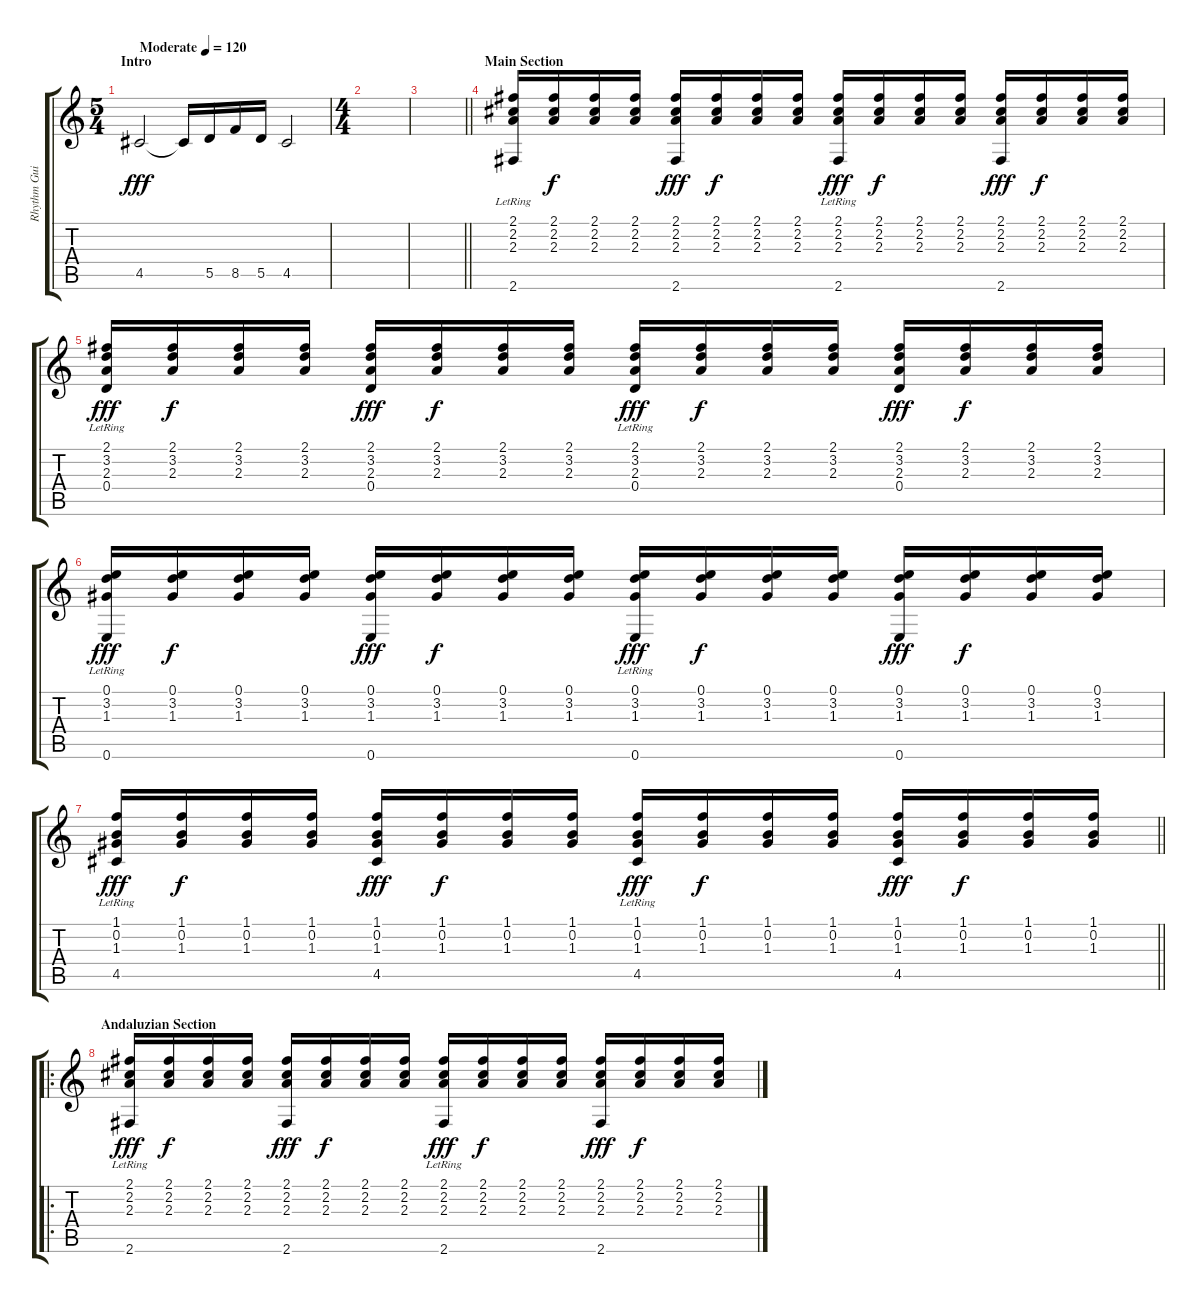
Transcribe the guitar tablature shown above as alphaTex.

\track ("Rhythm Guitar" "Rhythm Gui") {instrument acousticguitarnylon}
\staff {score tabs}
\tuning (E4 B3 G3 D3 A2 E2) {hide}
\ts (5 4)
\section ("" "Intro")
\tempo (120 "Moderate")
\clef g2
\ks c
4.5.2{dy fff instrument acousticguitarnylon} 4.5{t}.16 5.5.16 8.5.16 5.5.16 4.5.2 |
\ts (4 4)
|
\barLineRight lightlight
|
\section ("" "Main Section")
(2.1 2.2 2.3 2.6{lr}).16 (2.1 2.2 2.3).16{dy f} (2.1 2.2 2.3).16 (2.1 2.2 2.3).16 (2.1 2.2 2.3 2.6).16{dy fff} (2.1 2.2 2.3).16{dy f} (2.1 2.2 2.3).16 (2.1 2.2 2.3).16 (2.1 2.2 2.3 2.6{lr}).16{dy fff} (2.1 2.2 2.3).16{dy f} (2.1 2.2 2.3).16 (2.1 2.2 2.3).16 (2.1 2.2 2.3 2.6).16{dy fff} (2.1 2.2 2.3).16{dy f} (2.1 2.2 2.3).16 (2.1 2.2 2.3).16 |
(2.1 3.2 2.3 0.4{lr}).16{dy fff} (2.1 3.2 2.3).16{dy f} (2.1 3.2 2.3).16 (2.1 3.2 2.3).16 (2.1 3.2 2.3 0.4).16{dy fff} (2.1 3.2 2.3).16{dy f} (2.1 3.2 2.3).16 (2.1 3.2 2.3).16 (2.1 3.2 2.3 0.4{lr}).16{dy fff} (2.1 3.2 2.3).16{dy f} (2.1 3.2 2.3).16 (2.1 3.2 2.3).16 (2.1 3.2 2.3 0.4).16{dy fff} (2.1 3.2 2.3).16{dy f} (2.1 3.2 2.3).16 (2.1 3.2 2.3).16 |
(0.1 3.2 1.3 0.6{lr}).16{dy fff} (0.1 3.2 1.3).16{dy f} (0.1 3.2 1.3).16 (0.1 3.2 1.3).16 (0.1 3.2 1.3 0.6).16{dy fff} (0.1 3.2 1.3).16{dy f} (0.1 3.2 1.3).16 (0.1 3.2 1.3).16 (0.1 3.2 1.3 0.6{lr}).16{dy fff} (0.1 3.2 1.3).16{dy f} (0.1 3.2 1.3).16 (0.1 3.2 1.3).16 (0.1 3.2 1.3 0.6).16{dy fff} (0.1 3.2 1.3).16{dy f} (0.1 3.2 1.3).16 (0.1 3.2 1.3).16 |
\barLineRight lightlight
(1.1 0.2 1.3 4.5{lr}).16{dy fff} (1.1 0.2 1.3).16{dy f} (1.1 0.2 1.3).16 (1.1 0.2 1.3).16 (1.1 0.2 1.3 4.5).16{dy fff} (1.1 0.2 1.3).16{dy f} (1.1 0.2 1.3).16 (1.1 0.2 1.3).16 (1.1 0.2 1.3 4.5{lr}).16{dy fff} (1.1 0.2 1.3).16{dy f} (1.1 0.2 1.3).16 (1.1 0.2 1.3).16 (1.1 0.2 1.3 4.5).16{dy fff} (1.1 0.2 1.3).16{dy f} (1.1 0.2 1.3).16 (1.1 0.2 1.3).16 |
\ro
\section ("" "Andaluzian Section")
(2.1 2.2 2.3 2.6{lr}).16{dy fff} (2.1 2.2 2.3).16{dy f} (2.1 2.2 2.3).16 (2.1 2.2 2.3).16 (2.1 2.2 2.3 2.6).16{dy fff} (2.1 2.2 2.3).16{dy f} (2.1 2.2 2.3).16 (2.1 2.2 2.3).16 (2.1 2.2 2.3 2.6{lr}).16{dy fff} (2.1 2.2 2.3).16{dy f} (2.1 2.2 2.3).16 (2.1 2.2 2.3).16 (2.1 2.2 2.3 2.6).16{dy fff} (2.1 2.2 2.3).16{dy f} (2.1 2.2 2.3).16 (2.1 2.2 2.3).16
